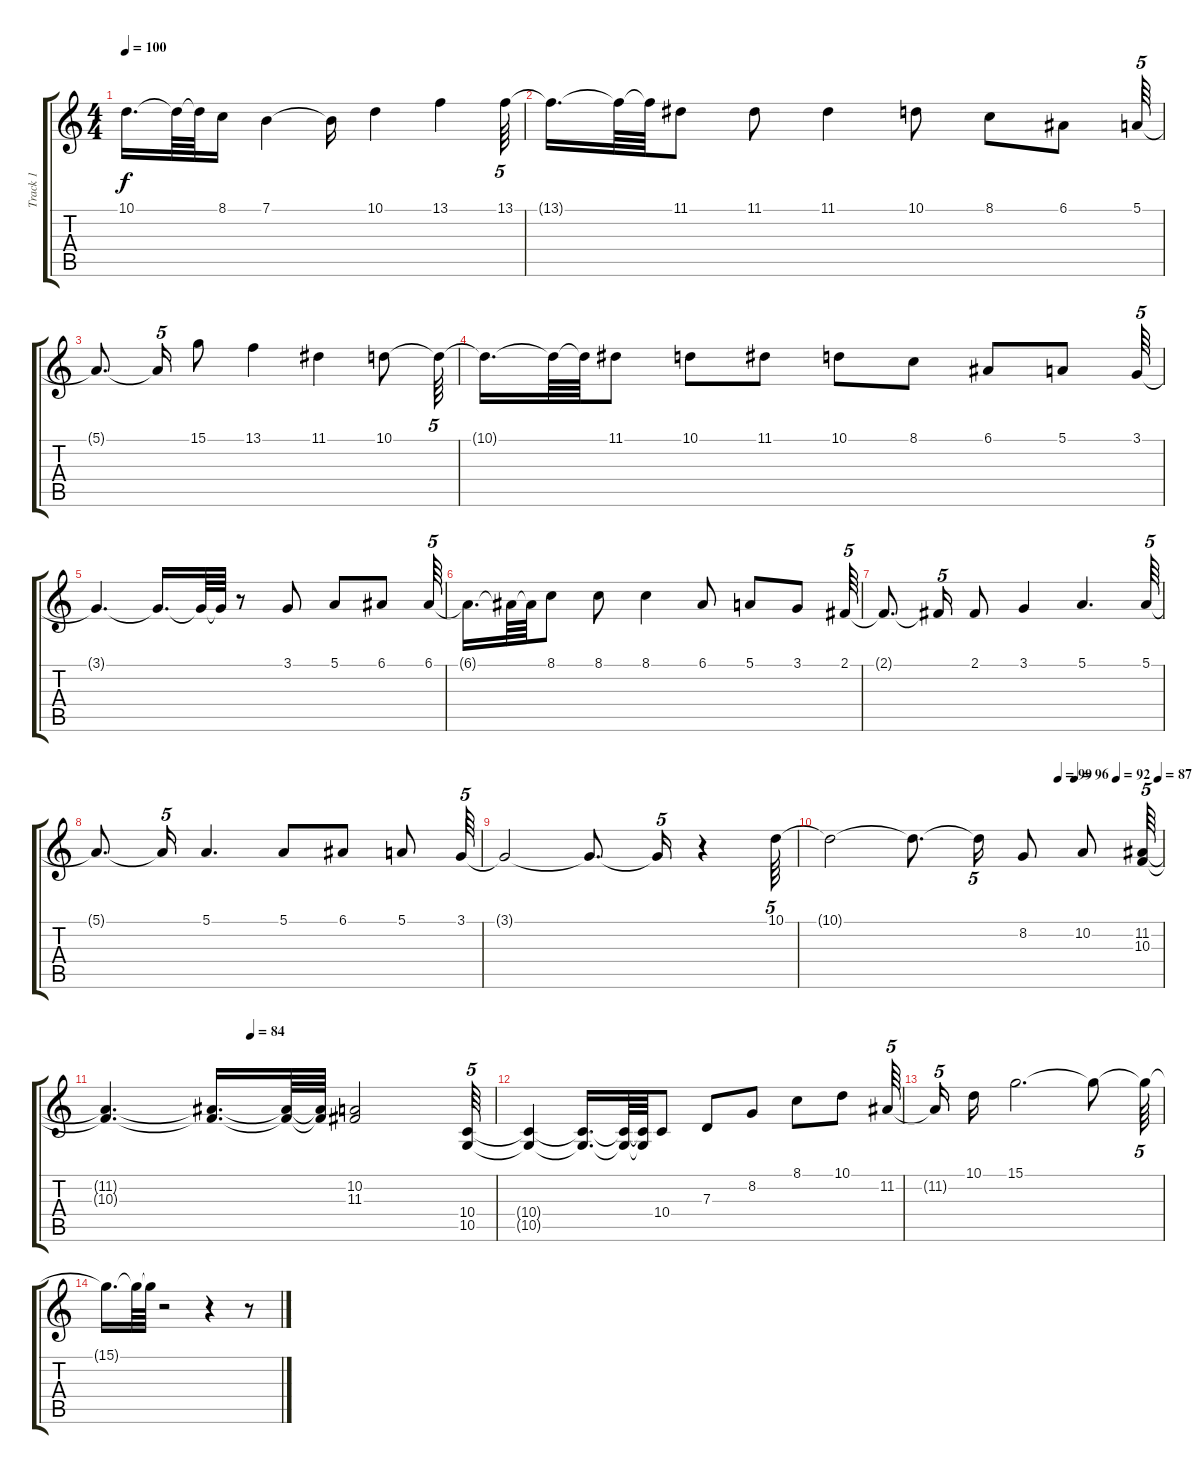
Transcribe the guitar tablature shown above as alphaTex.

\track ("Track 1" "Track 1") {instrument acousticgrandpiano}
\staff {score tabs}
\tuning (E4 B3 G3 D3 A2 E2) {hide}
\ts (4 4)
\tempo 100
\clef g2
\ks c
10.1{t}.16{d dy f} 10.1{t}.64 10.1{t}.64 8.1.16 7.1.4 7.1{t}.16 10.1.4 13.1.4 13.1.64{tu (5 4)} |
13.1{t}.16{d} 13.1{t}.64 13.1{t}.64 11.1.8 11.1.8 11.1.4 10.1.8 8.1.8 6.1.8 5.1.64{tu (5 4)} |
5.1{t}.8{d} 5.1{t}.16{tu (5 4)} 15.1.8 13.1.4 11.1.4 10.1.8 10.1{t}.64{tu (5 4)} |
10.1{t}.16{d} 10.1{t}.64 10.1{t}.64 11.1.8 10.1.8 11.1.8 10.1.8 8.1.8 6.1.8 5.1.8 3.1.64{tu (5 4)} |
3.1{t}.4{d} 3.1{t}.16{d} 3.1{t}.64 3.1{t}.64 r.8 3.1.8 5.1.8 6.1.8 6.1.64{tu (5 4)} |
6.1{t}.16{d} 6.1{t}.64 6.1{t}.64 8.1.8 8.1.8 8.1.4 6.1.8 5.1.8 3.1.8 2.1.64{tu (5 4)} |
2.1{t}.8{d} 2.1{t}.16{tu (5 4)} 2.1.8 3.1.4 5.1.4{d} 5.1.64{tu (5 4)} |
5.1{t}.8{d} 5.1{t}.16{tu (5 4)} 5.1.4{d} 5.1.8 6.1.8 5.1.8 3.1.64{tu (5 4)} |
3.1{t}.2 3.1{t}.8{d} 3.1{t}.16{tu (5 4)} r.4 10.1.64{tu (5 4)} |
\tempo (99 0.6875)
\tempo (96 0.7375)
\tempo (92 0.8625)
\tempo (87 0.9875)
10.1{t}.2 10.1{t}.8{d} 10.1{t}.16{tu (5 4)} 8.2.8 10.2.8 (11.2 10.3).64{tu (5 4)} |
\tempo (84 0.375)
(11.2{t} 10.3{t}).4{d} (11.2{t} 10.3{t}).16{d} (11.2{t} 10.3{t}).64 (11.2{t} 10.3{t}).64 (10.2 11.3).2 (10.4 10.5).64{tu (5 4)} |
(10.4{t} 10.5{t}).4 (10.4{t} 10.5{t}).16{d} (10.4{t} 10.5{t}).64 (10.4{t} 10.5{t}).64 10.4.8 7.3.8 8.2.8 8.1.8 10.1.8 11.2.64{tu (5 4)} |
11.2{t}.16{tu (5 4)} 10.1.16 15.1.2{d} 15.1{t}.8 15.1{t}.64{tu (5 4)} |
15.1{t}.16{d} 15.1{t}.64 15.1{t}.64 r.2 r.4 r.8
